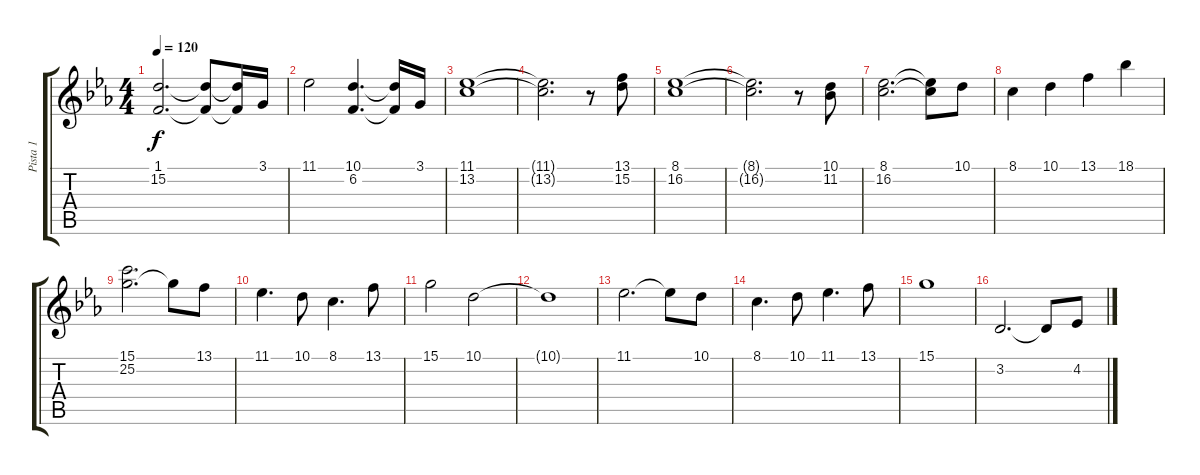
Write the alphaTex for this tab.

\track ("Pista 1" "Pista 1") {instrument brightacousticpiano}
\staff {score tabs}
\tuning (E4 B3 G3 D3 A2 E2) {hide}
\ts (4 4)
\tempo 120
\clef g2
\ks eb
(1.1 15.2).2{d dy f} (1.1{t} 15.2{t}).8 (1.1{t} 15.2{t}).16 3.1.16 |
11.1.2 (10.1 6.2).4{d} (10.1{t} 6.2{t}).16 3.1.16 |
(11.1 13.2).1 |
(11.1{t} 13.2{t}).2{d} r.8 (13.1 15.2).8 |
(8.1 16.2).1 |
(8.1{t} 16.2{t}).2{d} r.8 (10.1 11.2).8 |
(8.1 16.2).2{d} (8.1{t} 16.2{t}).8 10.1.8 |
8.1.4 10.1.4 13.1.4 18.1.4 |
(15.1 25.2).2{d} 15.1{t}.8 13.1.8 |
11.1.4{d} 10.1.8 8.1.4{d} 13.1.8 |
15.1.2 10.1.2 |
10.1{t}.1 |
11.1.2{d} 11.1{t}.8 10.1.8 |
8.1.4{d} 10.1.8 11.1.4{d} 13.1.8 |
15.1.1 |
3.2.2{d} 3.2{t}.8 4.2.8
